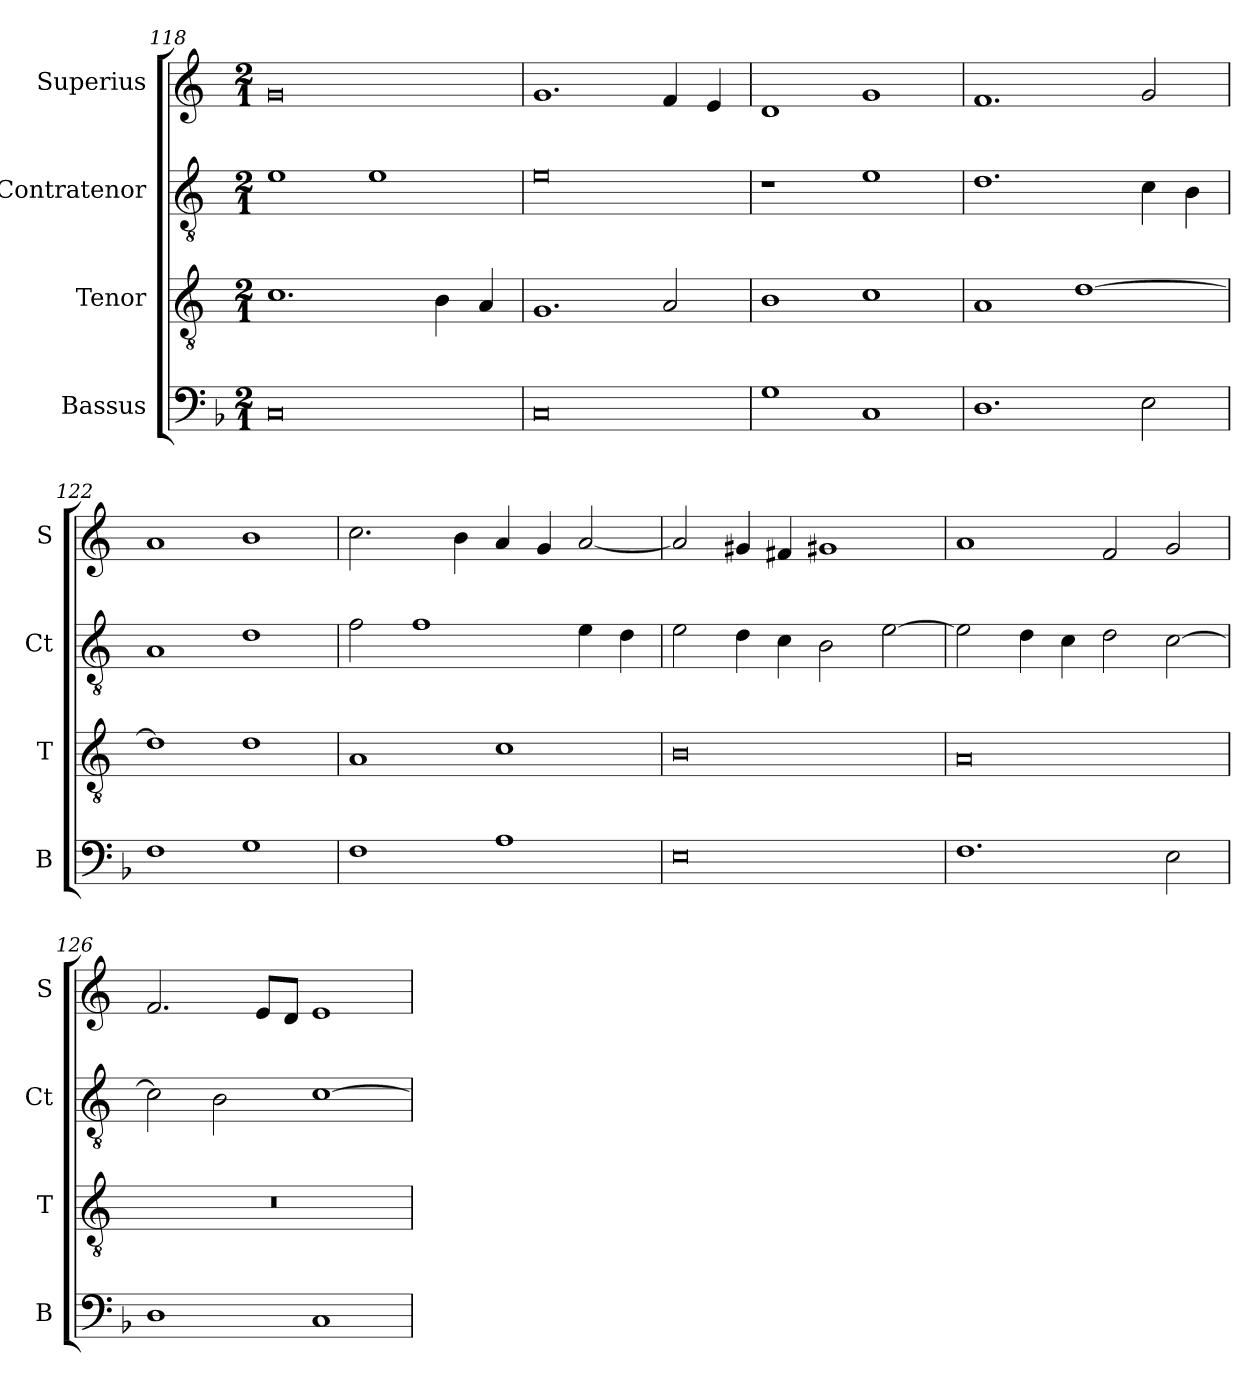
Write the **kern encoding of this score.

**kern	**kern	**kern	**kern
*part4	*part3	*part2	*part1
*staff4	*staff3	*staff2	*staff1
*I"Bassus	*I"Tenor	*I"Contratenor	*I"Superius
*I'B	*I'T	*I'Ct	*I'S
*clefF4	*clefGv2	*clefGv2	*clefG2
*k[b-]	*k[]	*k[]	*k[]
*M2/1	*M2/1	*M2/1	*M2/1
=118	=118	=118	=118
0C	1.c	1e	0g
.	.	1e	.
.	4B\	.	.
.	4A/	.	.
=119	=119	=119	=119
0C	1.G	0e	1.g
.	2A/	.	4f/
.	.	.	4e/
=120	=120	=120	=120
1G	1B	1r	1d
1C	1c	1e	1g
=121	=121	=121	=121
1.D	1A	1.d	1.f
.	[1d	.	.
2E\	.	4c\	2g/
.	.	4B\	.
=122	=122	=122	=122
1F	1d]	1A	1a
1G	1d	1d	1b
=123	=123	=123	=123
1F	1A	2f\	2.cc\
.	.	1f	.
.	.	.	4b\
1A	1c	.	4a/
.	.	.	4g/
.	.	4e\	[2a/
.	.	4d\	.
=124	=124	=124	=124
0E	0B	2e\	2a/]
.	.	4d\	4g#X/
.	.	4c\	4f#X/
.	.	2B\	1g#X
.	.	[2e\	.
=125	=125	=125	=125
1.F	0A	2e\]	1a
.	.	4d\	.
.	.	4c\	.
.	.	2d\	2f/
2E\	.	[2c\	2g/
=126	=126	=126	=126
1D	0r	2c\]	2.f/
.	.	2B\	.
.	.	.	8e/L
.	.	.	8d/J
1C	.	[1c	1e
=	=	=	=
*-	*-	*-	*-
